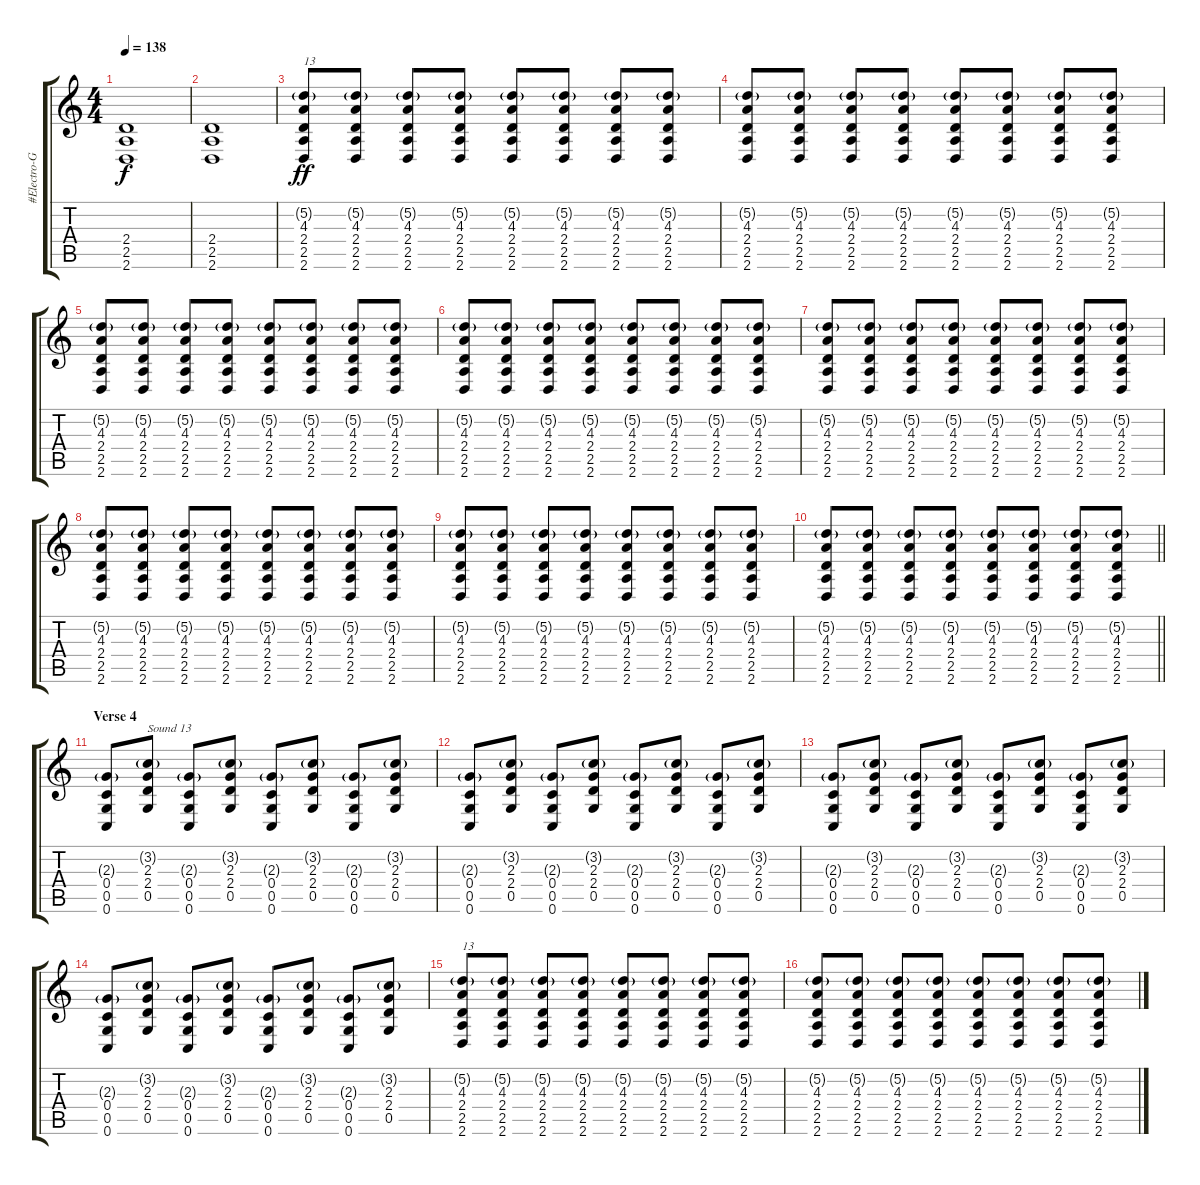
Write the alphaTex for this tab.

\track ("#Electro-Guitar" "#Electro-G") {instrument overdrivenguitar}
\staff {score tabs}
\tuning (D4 A3 F3 C3 G2 C2) {hide}
\ts (4 4)
\tempo 138
\clef g2
\ks c
(2.4 2.5 2.6).1{dy f} |
(2.4 2.5 2.6).1 |
(5.2{g} 4.3 2.4 2.5 2.6).8{txt "13" dy ff volume 13} (5.2{g} 4.3 2.4 2.5 2.6).8 (5.2{g} 4.3 2.4 2.5 2.6).8 (5.2{g} 4.3 2.4 2.5 2.6).8 (5.2{g} 4.3 2.4 2.5 2.6).8 (5.2{g} 4.3 2.4 2.5 2.6).8 (5.2{g} 4.3 2.4 2.5 2.6).8 (5.2{g} 4.3 2.4 2.5 2.6).8 |
(5.2{g} 4.3 2.4 2.5 2.6).8 (5.2{g} 4.3 2.4 2.5 2.6).8 (5.2{g} 4.3 2.4 2.5 2.6).8 (5.2{g} 4.3 2.4 2.5 2.6).8 (5.2{g} 4.3 2.4 2.5 2.6).8 (5.2{g} 4.3 2.4 2.5 2.6).8 (5.2{g} 4.3 2.4 2.5 2.6).8 (5.2{g} 4.3 2.4 2.5 2.6).8 |
(5.2{g} 4.3 2.4 2.5 2.6).8 (5.2{g} 4.3 2.4 2.5 2.6).8 (5.2{g} 4.3 2.4 2.5 2.6).8 (5.2{g} 4.3 2.4 2.5 2.6).8 (5.2{g} 4.3 2.4 2.5 2.6).8 (5.2{g} 4.3 2.4 2.5 2.6).8 (5.2{g} 4.3 2.4 2.5 2.6).8 (5.2{g} 4.3 2.4 2.5 2.6).8 |
(5.2{g} 4.3 2.4 2.5 2.6).8 (5.2{g} 4.3 2.4 2.5 2.6).8 (5.2{g} 4.3 2.4 2.5 2.6).8 (5.2{g} 4.3 2.4 2.5 2.6).8 (5.2{g} 4.3 2.4 2.5 2.6).8 (5.2{g} 4.3 2.4 2.5 2.6).8 (5.2{g} 4.3 2.4 2.5 2.6).8 (5.2{g} 4.3 2.4 2.5 2.6).8 |
(5.2{g} 4.3 2.4 2.5 2.6).8 (5.2{g} 4.3 2.4 2.5 2.6).8 (5.2{g} 4.3 2.4 2.5 2.6).8 (5.2{g} 4.3 2.4 2.5 2.6).8 (5.2{g} 4.3 2.4 2.5 2.6).8 (5.2{g} 4.3 2.4 2.5 2.6).8 (5.2{g} 4.3 2.4 2.5 2.6).8 (5.2{g} 4.3 2.4 2.5 2.6).8 |
(5.2{g} 4.3 2.4 2.5 2.6).8 (5.2{g} 4.3 2.4 2.5 2.6).8 (5.2{g} 4.3 2.4 2.5 2.6).8 (5.2{g} 4.3 2.4 2.5 2.6).8 (5.2{g} 4.3 2.4 2.5 2.6).8 (5.2{g} 4.3 2.4 2.5 2.6).8 (5.2{g} 4.3 2.4 2.5 2.6).8 (5.2{g} 4.3 2.4 2.5 2.6).8 |
(5.2{g} 4.3 2.4 2.5 2.6).8 (5.2{g} 4.3 2.4 2.5 2.6).8 (5.2{g} 4.3 2.4 2.5 2.6).8 (5.2{g} 4.3 2.4 2.5 2.6).8 (5.2{g} 4.3 2.4 2.5 2.6).8 (5.2{g} 4.3 2.4 2.5 2.6).8 (5.2{g} 4.3 2.4 2.5 2.6).8 (5.2{g} 4.3 2.4 2.5 2.6).8 |
\barLineRight lightlight
(5.2{g} 4.3 2.4 2.5 2.6).8 (5.2{g} 4.3 2.4 2.5 2.6).8 (5.2{g} 4.3 2.4 2.5 2.6).8 (5.2{g} 4.3 2.4 2.5 2.6).8 (5.2{g} 4.3 2.4 2.5 2.6).8 (5.2{g} 4.3 2.4 2.5 2.6).8 (5.2{g} 4.3 2.4 2.5 2.6).8 (5.2{g} 4.3 2.4 2.5 2.6).8 |
\section ("" "Verse 4")
(2.3{g} 0.4 0.5 0.6).8{volume 13} (3.2{g} 2.3 2.4 0.5).8{txt "Sound 13"} (2.3{g} 0.4 0.5 0.6).8 (3.2{g} 2.3 2.4 0.5).8 (2.3{g} 0.4 0.5 0.6).8 (3.2{g} 2.3 2.4 0.5).8 (2.3{g} 0.4 0.5 0.6).8 (3.2{g} 2.3 2.4 0.5).8 |
(2.3{g} 0.4 0.5 0.6).8 (3.2{g} 2.3 2.4 0.5).8 (2.3{g} 0.4 0.5 0.6).8 (3.2{g} 2.3 2.4 0.5).8 (2.3{g} 0.4 0.5 0.6).8 (3.2{g} 2.3 2.4 0.5).8 (2.3{g} 0.4 0.5 0.6).8 (3.2{g} 2.3 2.4 0.5).8 |
(2.3{g} 0.4 0.5 0.6).8 (3.2{g} 2.3 2.4 0.5).8 (2.3{g} 0.4 0.5 0.6).8 (3.2{g} 2.3 2.4 0.5).8 (2.3{g} 0.4 0.5 0.6).8 (3.2{g} 2.3 2.4 0.5).8 (2.3{g} 0.4 0.5 0.6).8 (3.2{g} 2.3 2.4 0.5).8 |
(2.3{g} 0.4 0.5 0.6).8 (3.2{g} 2.3 2.4 0.5).8 (2.3{g} 0.4 0.5 0.6).8 (3.2{g} 2.3 2.4 0.5).8 (2.3{g} 0.4 0.5 0.6).8 (3.2{g} 2.3 2.4 0.5).8 (2.3{g} 0.4 0.5 0.6).8 (3.2{g} 2.3 2.4 0.5).8 |
(5.2{g} 4.3 2.4 2.5 2.6).8{txt "13" volume 13} (5.2{g} 4.3 2.4 2.5 2.6).8 (5.2{g} 4.3 2.4 2.5 2.6).8 (5.2{g} 4.3 2.4 2.5 2.6).8 (5.2{g} 4.3 2.4 2.5 2.6).8 (5.2{g} 4.3 2.4 2.5 2.6).8 (5.2{g} 4.3 2.4 2.5 2.6).8 (5.2{g} 4.3 2.4 2.5 2.6).8 |
(5.2{g} 4.3 2.4 2.5 2.6).8 (5.2{g} 4.3 2.4 2.5 2.6).8 (5.2{g} 4.3 2.4 2.5 2.6).8 (5.2{g} 4.3 2.4 2.5 2.6).8 (5.2{g} 4.3 2.4 2.5 2.6).8 (5.2{g} 4.3 2.4 2.5 2.6).8 (5.2{g} 4.3 2.4 2.5 2.6).8 (5.2{g} 4.3 2.4 2.5 2.6).8
